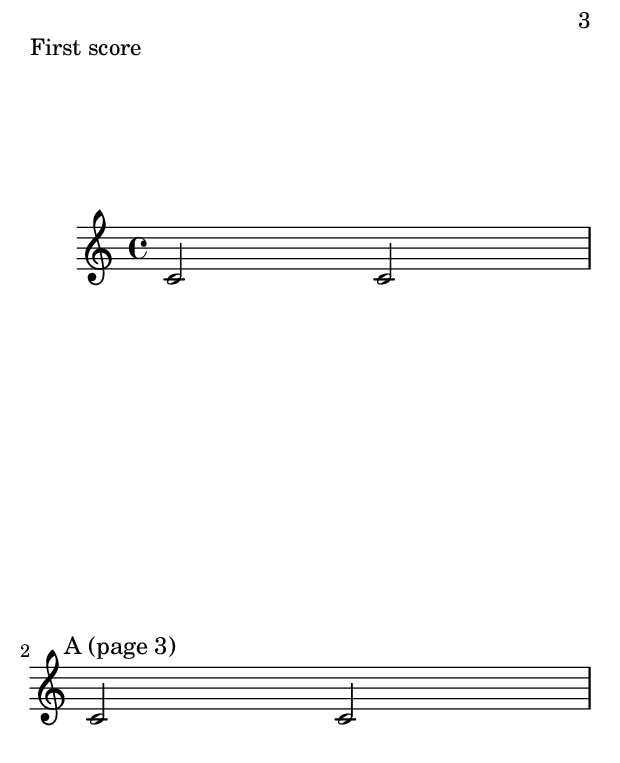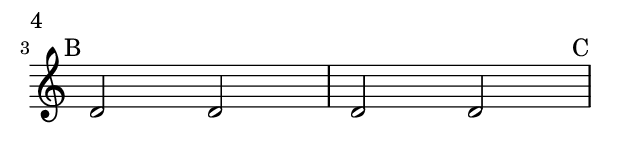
\version "2.23.14"

\header {
  texidoc = "Page labels may be placed inside music or at top-level,
and referred to in markups.  Labels created with @code{\\tocItem}
(and thus bearing an internally-generated unique identifying symbol)
remain referrable by their user-specified name."
}

#(set-default-paper-size "a6")

#(define-markup-command (toc-line layout props label text) (symbol? markup?)
  (interpret-markup layout props
   (markup #:fill-line (text #:page-ref label "8" "?"))))

\book {
  \markup \huge \fill-line { \null "Title Page" \null }

  \pageBreak

  \label #'toc
  \markup \column {
    \large \fill-line { \null "Table of contents" \null }
    \toc-line #'toc "Table of contents"
    \toc-line #'firstScore "First Score"
    \toc-line #'markA "Mark A"
    \toc-line #'markB "Mark B"
    \toc-line #'markC "Mark C"
    \toc-line #'unknown "Unknown label"
  }

  \pageBreak

  \label #'firstScore
  \score {
    { c'2 c'
      \textMark \markup {
        A (page \concat { \page-ref #'markA "0" "?" ) }
      } \label #'markA
      c' c'
      \pageBreak
      \textMark "B" \label #'markB
      d' d'
      \tocItem parent "This shouldn’t be printed"
      d' d'
      \textEndMark "C" \label #'markC
      \tocItem parent.markC "This shouldn’t be printed"
    }
    \header { piece = "First score" }
  }
}
